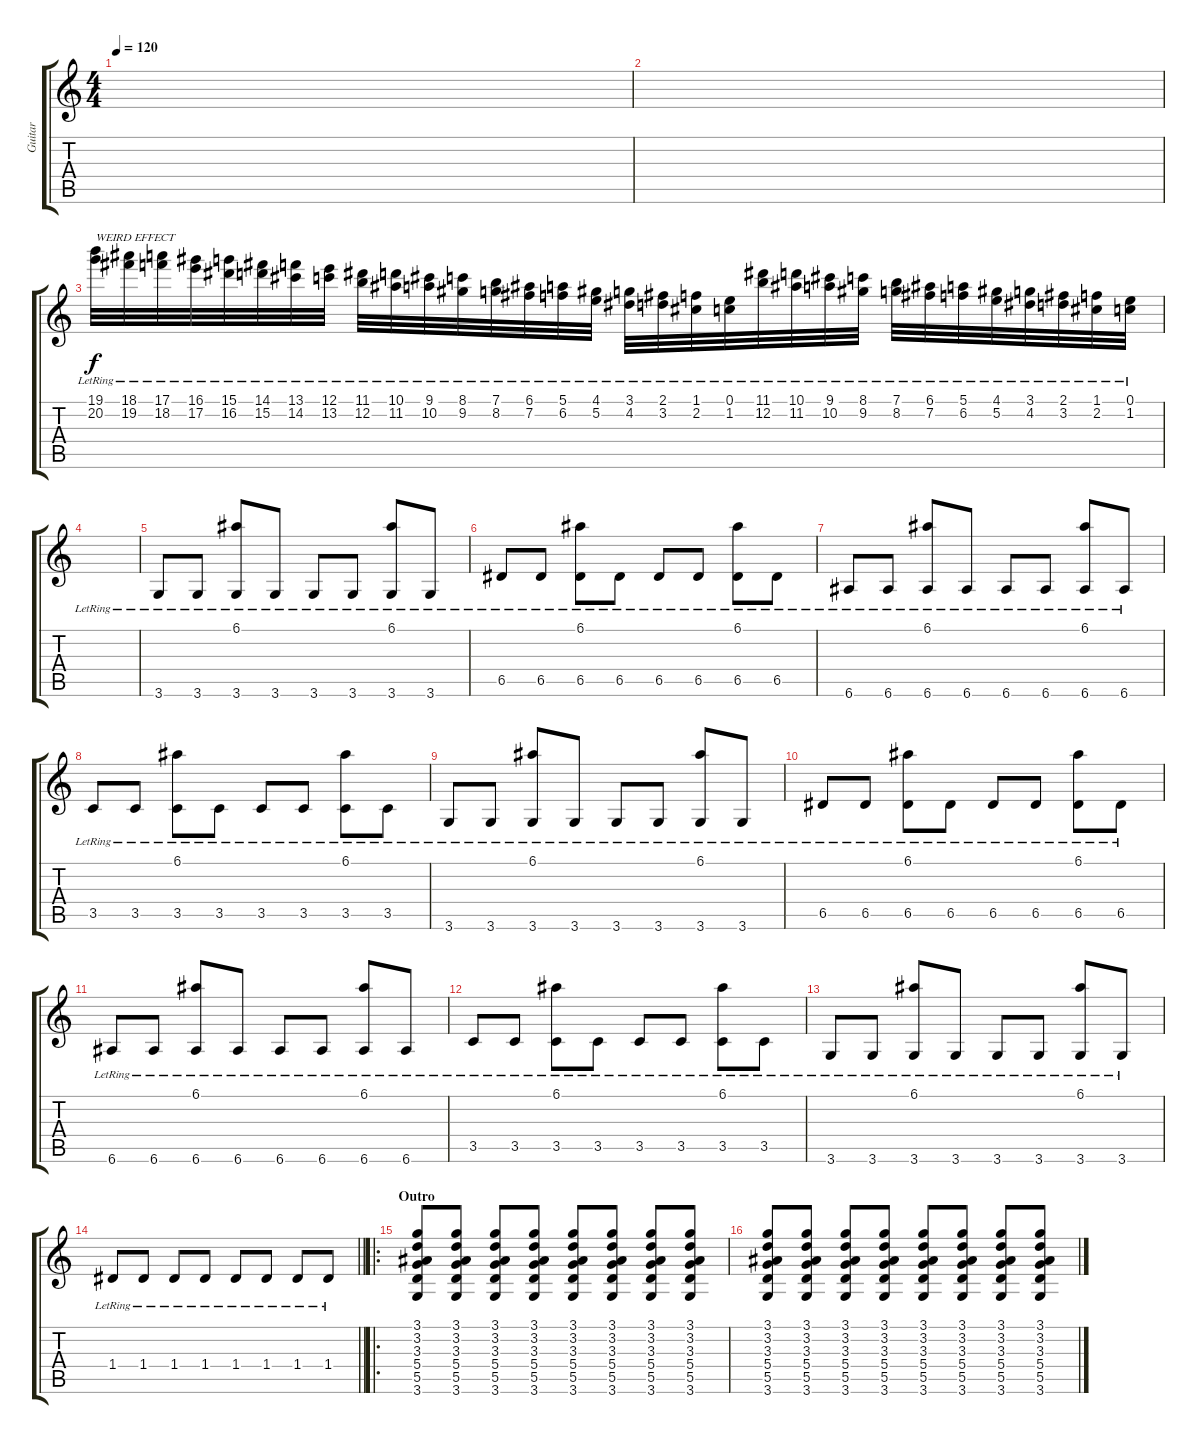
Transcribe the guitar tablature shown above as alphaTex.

\track ("Guitar" "Guitar") {instrument electricguitarclean}
\staff {score tabs}
\tuning (E4 B3 G3 D3 A2 E2) {hide}
\ts (4 4)
\tempo 120
\clef g2
\ks c
|
|
(19.1{lr} 20.2{lr}).32{txt "WEIRD EFFECT" volume 12 balance 0 instrument guitarfretnoise} (18.1{lr} 19.2{lr}).32 (17.1{lr} 18.2{lr}).32 (16.1{lr} 17.2{lr}).32 (15.1{lr} 16.2{lr}).32{balance 2} (14.1{lr} 15.2{lr}).32 (13.1{lr} 14.2{lr}).32 (12.1{lr} 13.2{lr}).32 (11.1{lr} 12.2{lr}).32{balance 4} (10.1{lr} 11.2{lr}).32 (9.1{lr} 10.2{lr}).32 (8.1{lr} 9.2{lr}).32 (7.1{lr} 8.2{lr}).32{balance 6} (6.1{lr} 7.2{lr}).32 (5.1{lr} 6.2{lr}).32 (4.1{lr} 5.2{lr}).32{volume 4 balance 8} (3.1{lr} 4.2{lr}).32 (2.1{lr} 3.2{lr}).32 (1.1{lr} 2.2{lr}).32{balance 10} (0.1{lr} 1.2{lr}).32 (11.1{lr} 12.2).32 (10.1{lr} 11.2).32 (9.1{lr} 10.2).32{balance 12} (8.1{lr} 9.2).32 (7.1{lr} 8.2).32 (6.1{lr} 7.2).32 (5.1{lr} 6.2).32{balance 14} (4.1{lr} 5.2).32 (3.1{lr} 4.2).32 (2.1{lr} 3.2).32 (1.1{lr} 2.2).32 (0.1{lr} 1.2).32{balance 16} |
|
3.6{lr}.8{volume 14 instrument electricguitarclean} 3.6{lr}.8 (6.1{lr} 3.6{lr}).8 3.6{lr}.8 3.6{lr}.8 3.6{lr}.8 (6.1{lr} 3.6{lr}).8 3.6{lr}.8 |
6.5{lr}.8 6.5{lr}.8 (6.1{lr} 6.5{lr}).8 6.5{lr}.8 6.5{lr}.8 6.5{lr}.8 (6.1{lr} 6.5{lr}).8 6.5{lr}.8 |
6.6{lr}.8 6.6{lr}.8 (6.1{lr} 6.6{lr}).8 6.6{lr}.8 6.6{lr}.8 6.6{lr}.8 (6.1{lr} 6.6{lr}).8 6.6{lr}.8 |
3.5{lr}.8 3.5{lr}.8 (6.1{lr} 3.5{lr}).8 3.5{lr}.8 3.5{lr}.8 3.5{lr}.8 (6.1{lr} 3.5{lr}).8 3.5{lr}.8 |
3.6{lr}.8 3.6{lr}.8 (6.1{lr} 3.6{lr}).8 3.6{lr}.8 3.6{lr}.8 3.6{lr}.8 (6.1{lr} 3.6{lr}).8 3.6{lr}.8 |
6.5{lr}.8 6.5{lr}.8 (6.1{lr} 6.5{lr}).8 6.5{lr}.8 6.5{lr}.8 6.5{lr}.8 (6.1{lr} 6.5{lr}).8 6.5{lr}.8 |
6.6{lr}.8 6.6{lr}.8 (6.1{lr} 6.6{lr}).8 6.6{lr}.8 6.6{lr}.8 6.6{lr}.8 (6.1{lr} 6.6{lr}).8 6.6{lr}.8 |
3.5{lr}.8 3.5{lr}.8 (6.1{lr} 3.5{lr}).8 3.5{lr}.8 3.5{lr}.8 3.5{lr}.8 (6.1{lr} 3.5{lr}).8 3.5{lr}.8 |
3.6{lr}.8 3.6{lr}.8 (6.1{lr} 3.6{lr}).8 3.6{lr}.8 3.6{lr}.8 3.6{lr}.8 (6.1{lr} 3.6{lr}).8 3.6{lr}.8 |
\barLineRight lightlight
1.4{lr}.8 1.4{lr}.8 1.4{lr}.8 1.4{lr}.8 1.4{lr}.8 1.4{lr}.8 1.4{lr}.8 1.4{lr}.8 |
\ro
\section ("" "Outro")
(3.1 3.2 3.3 5.4 5.5 3.6).8{volume 16} (3.1 3.2 3.3 5.4 5.5 3.6).8 (3.1 3.2 3.3 5.4 5.5 3.6).8 (3.1 3.2 3.3 5.4 5.5 3.6).8 (3.1 3.2 3.3 5.4 5.5 3.6).8 (3.1 3.2 3.3 5.4 5.5 3.6).8 (3.1 3.2 3.3 5.4 5.5 3.6).8 (3.1 3.2 3.3 5.4 5.5 3.6).8 |
(3.1 3.2 3.3 5.4 5.5 3.6).8 (3.1 3.2 3.3 5.4 5.5 3.6).8 (3.1 3.2 3.3 5.4 5.5 3.6).8 (3.1 3.2 3.3 5.4 5.5 3.6).8 (3.1 3.2 3.3 5.4 5.5 3.6).8 (3.1 3.2 3.3 5.4 5.5 3.6).8 (3.1 3.2 3.3 5.4 5.5 3.6).8 (3.1 3.2 3.3 5.4 5.5 3.6).8
